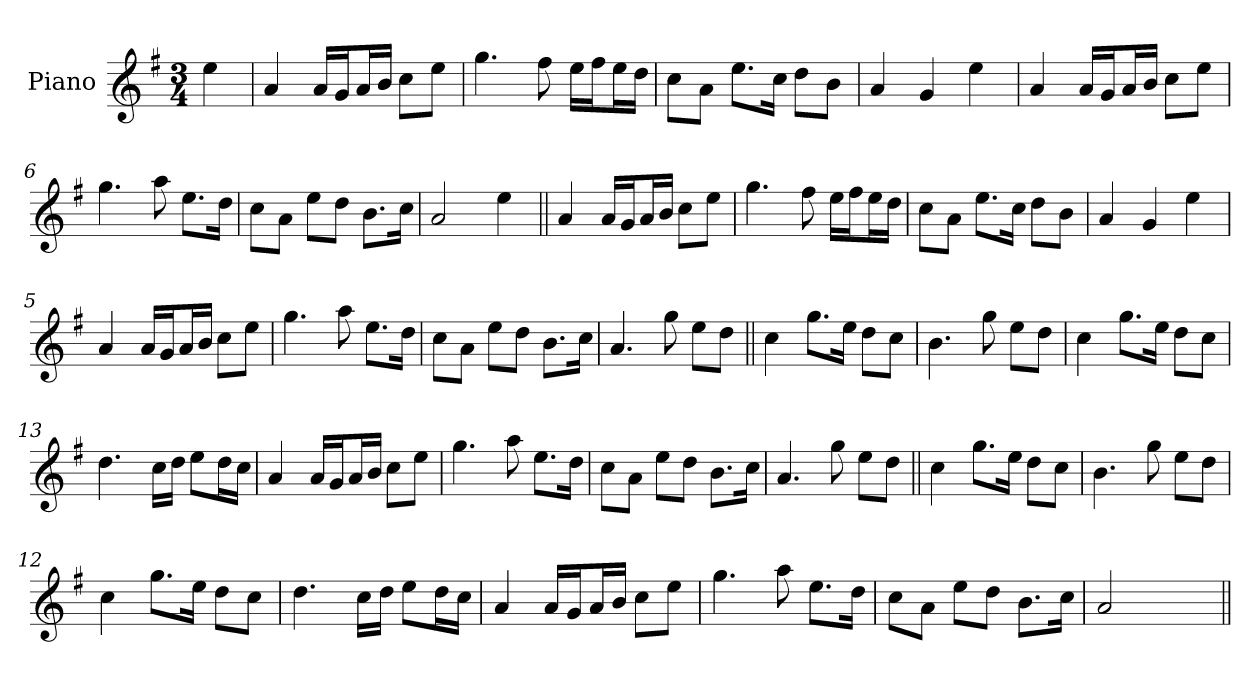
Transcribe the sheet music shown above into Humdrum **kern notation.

**kern
*part1
*staff1
*I"Piano
*I'Pno
*clefG2
*k[f#]
*A:dor
*M3/4
=
4ee\
=1
4a/
16a/LL
16g/J
16a/L
16b/JJ
8cc\L
8ee\J
=2
4.gg\
8ff#\
16ee\LL
16ff#\J
16ee\L
16dd\JJ
=3
8cc\L
8a\J
8.ee\L
16cc\Jk
8dd\L
8b\J
=4
4a/
4g/
4ee\
=5
4a/
16a/LL
16g/J
16a/L
16b/JJ
8cc\L
8ee\J
=6
4.gg\
8aa\
8.ee\L
16dd\Jk
=7
8cc\L
8a\J
8ee\L
8dd\J
8.b\L
16cc\Jk
=8
2a/
4ee\
=1||
4a/
16a/LL
16g/J
16a/L
16b/JJ
8cc\L
8ee\J
=2
4.gg\
8ff#\
16ee\LL
16ff#\J
16ee\L
16dd\JJ
=3
8cc\L
8a\J
8.ee\L
16cc\Jk
8dd\L
8b\J
=4
4a/
4g/
4ee\
=5
4a/
16a/LL
16g/J
16a/L
16b/JJ
8cc\L
8ee\J
=6
4.gg\
8aa\
8.ee\L
16dd\Jk
=7
8cc\L
8a\J
8ee\L
8dd\J
8.b\L
16cc\Jk
=9
4.a/
8gg\
8ee\L
8dd\J
=10||
4cc\
8.gg\L
16ee\Jk
8dd\L
8cc\J
=11
4.b\
8gg\
8ee\L
8dd\J
=12
4cc\
8.gg\L
16ee\Jk
8dd\L
8cc\J
=13
4.dd\
16cc\LL
16dd\JJ
8ee\L
16dd\L
16cc\JJ
=14
4a/
16a/LL
16g/J
16a/L
16b/JJ
8cc\L
8ee\J
=15
4.gg\
8aa\
8.ee\L
16dd\Jk
=16
8cc\L
8a\J
8ee\L
8dd\J
8.b\L
16cc\Jk
=17
4.a/
8gg\
8ee\L
8dd\J
=10||
4cc\
8.gg\L
16ee\Jk
8dd\L
8cc\J
=11
4.b\
8gg\
8ee\L
8dd\J
=12
4cc\
8.gg\L
16ee\Jk
8dd\L
8cc\J
=13
4.dd\
16cc\LL
16dd\JJ
8ee\L
16dd\L
16cc\JJ
=14
4a/
16a/LL
16g/J
16a/L
16b/JJ
8cc\L
8ee\J
=15
4.gg\
8aa\
8.ee\L
16dd\Jk
=16
8cc\L
8a\J
8ee\L
8dd\J
8.b\L
16cc\Jk
=18
2a/
4ryy
=||
*-
